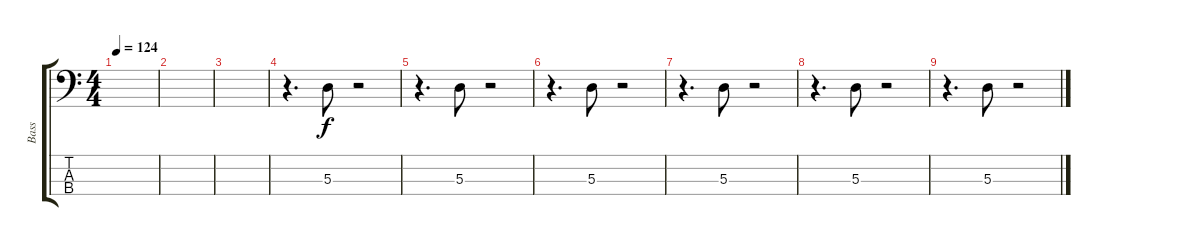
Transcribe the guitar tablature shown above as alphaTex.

\track ("Bass" "Bass") {instrument electricbasspick}
\staff {score tabs}
\tuning (G2 D2 A1 D1) {hide}
\ts (4 4)
\tempo 124
\clef f4
\ks c
|
|
|
r.4{d} 5.3.8 r.2 |
r.4{d} 5.3.8 r.2 |
r.4{d} 5.3.8 r.2 |
r.4{d} 5.3.8 r.2 |
r.4{d} 5.3.8 r.2 |
r.4{d} 5.3.8 r.2
